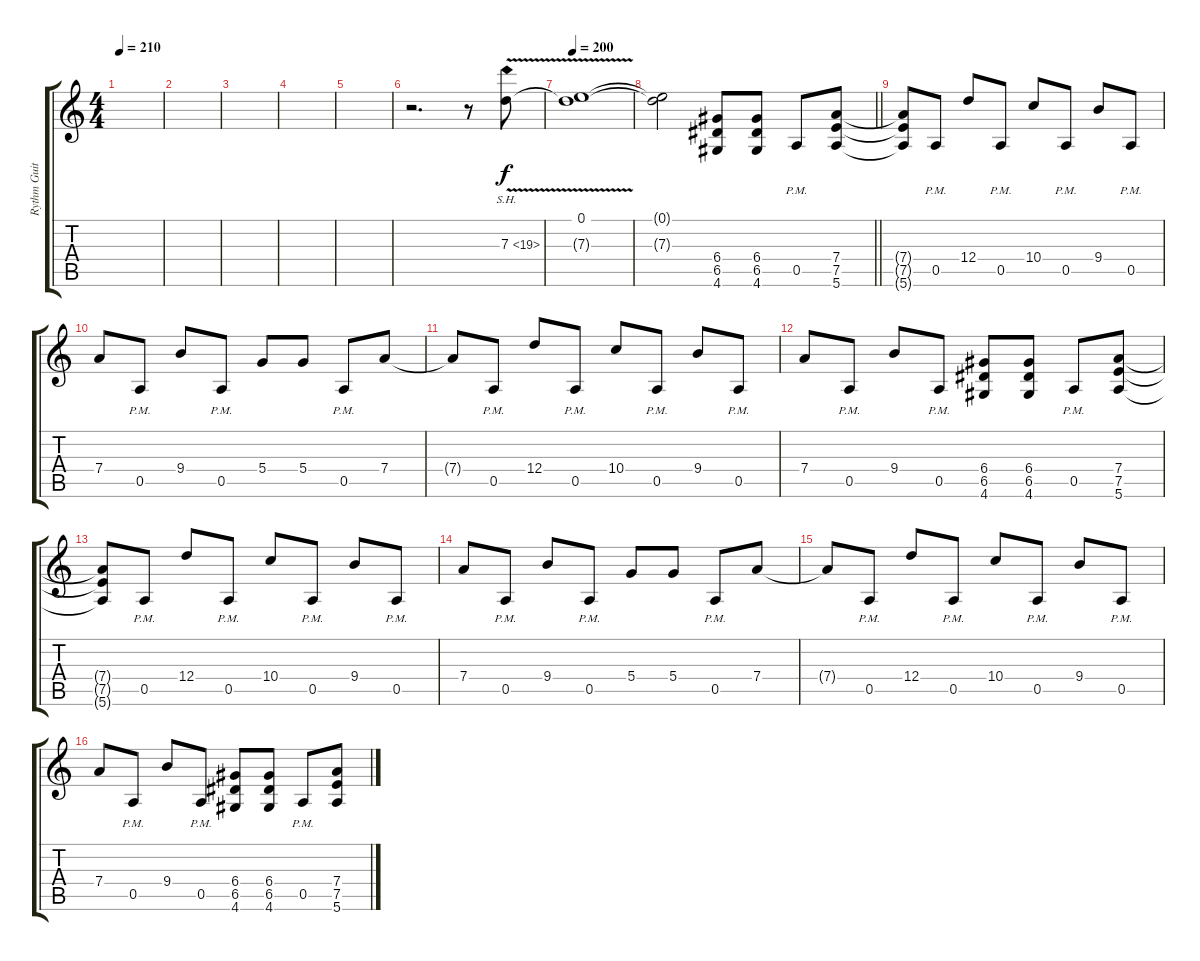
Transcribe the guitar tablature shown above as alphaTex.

\track ("Rythm Guitar" "Rythm Guit") {instrument distortionguitar}
\staff {score tabs}
\tuning (E4 B3 G3 D3 A2 E2) {hide}
\ts (4 4)
\section ("" "")
\tempo 210
\clef g2
\ks c
|
|
|
|
|
r.2{d} r.8 7.3{sh 12 v}.8 |
\tempo 200
(0.1 7.3{t}).1 |
\barLineRight lightlight
(0.1{t} 7.3{t}).2 (6.4 6.5 4.6).8 (6.4 6.5 4.6).8 0.5{pm}.8 (7.4 7.5 5.6).8 |
\section ("" "")
(7.4{t} 7.5{t} 5.6{t}).8 0.5{pm}.8 12.4.8 0.5{pm}.8 10.4.8 0.5{pm}.8 9.4.8 0.5{pm}.8 |
7.4.8 0.5{pm}.8 9.4.8 0.5{pm}.8 5.4.8 5.4.8 0.5{pm}.8 7.4.8 |
7.4{t}.8 0.5{pm}.8 12.4.8 0.5{pm}.8 10.4.8 0.5{pm}.8 9.4.8 0.5{pm}.8 |
7.4.8 0.5{pm}.8 9.4.8 0.5{pm}.8 (6.4 6.5 4.6).8 (6.4 6.5 4.6).8 0.5{pm}.8 (7.4 7.5 5.6).8 |
(7.4{t} 7.5{t} 5.6{t}).8 0.5{pm}.8 12.4.8 0.5{pm}.8 10.4.8 0.5{pm}.8 9.4.8 0.5{pm}.8 |
7.4.8 0.5{pm}.8 9.4.8 0.5{pm}.8 5.4.8 5.4.8 0.5{pm}.8 7.4.8 |
7.4{t}.8 0.5{pm}.8 12.4.8 0.5{pm}.8 10.4.8 0.5{pm}.8 9.4.8 0.5{pm}.8 |
7.4.8 0.5{pm}.8 9.4.8 0.5{pm}.8 (6.4 6.5 4.6).8 (6.4 6.5 4.6).8 0.5{pm}.8 (7.4 7.5 5.6).8
